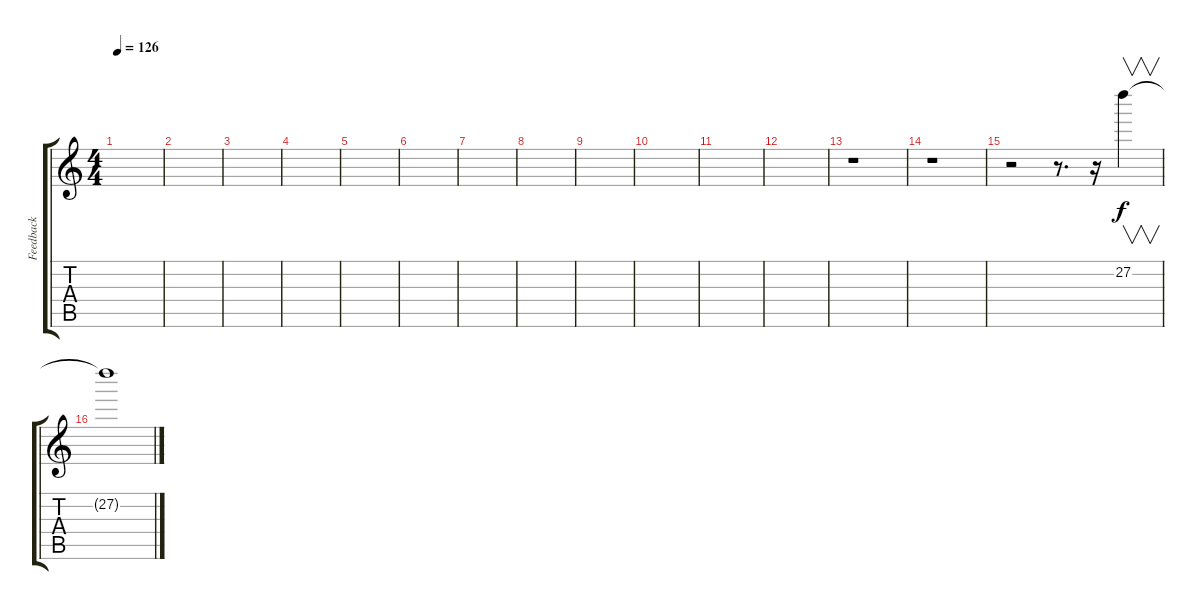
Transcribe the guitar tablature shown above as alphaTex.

\track ("Feedback" "Feedback") {instrument distortionguitar}
\staff {score tabs}
\tuning (E4 B3 G3 D3 A2 D2) {hide}
\ts (4 4)
\tempo 126
\clef g2
\ks c
|
|
|
|
|
|
|
|
|
|
|
|
r.1 |
r.1 |
r.2{volume 0 balance 8} r.8{d} r.16 27.2.4{v volume 15} |
27.2{t}.1
